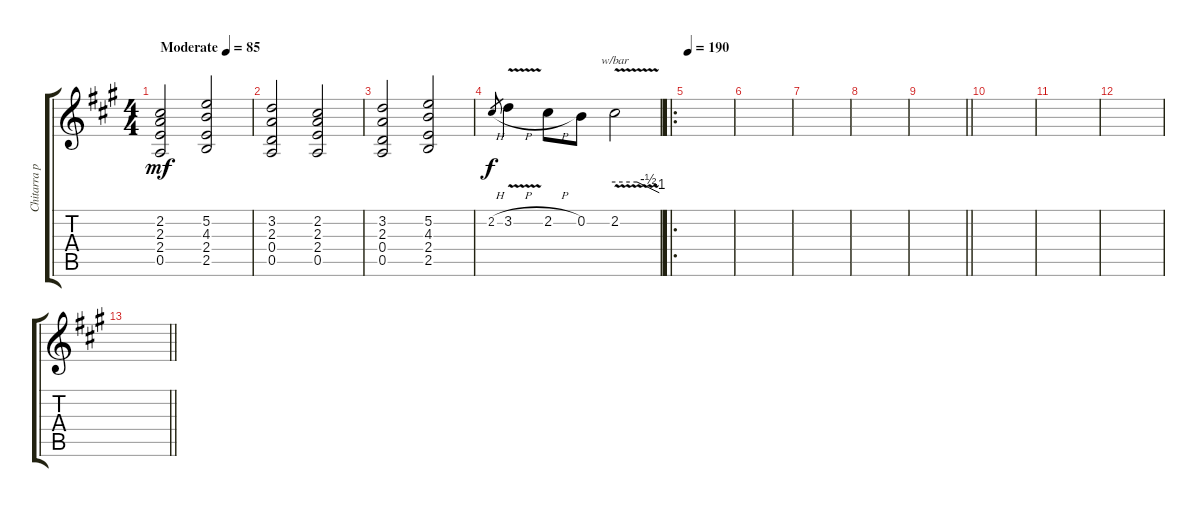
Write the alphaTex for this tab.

\track ("Chitarra principale" "Chitarra p") {instrument distortionguitar}
\staff {score tabs}
\tuning (E4 B3 G3 D3 A2 E2) {hide}
\ts (4 4)
\tempo (85 "Moderate")
\clef g2
\ks a
(2.2 2.3 2.4 0.5).2{dy mf instrument distortionguitar} (5.2 4.3 2.4 2.5).2 |
(3.2 2.3 0.4 0.5).2 (2.2 2.3 2.4 0.5).2 |
(3.2 2.3 0.4 0.5).2 (5.2 4.3 2.4 2.5).2 |
2.2{h}.8{gr dy f} 3.2{v h}.4 2.2{h}.8 0.2.8 2.2{v}.2{tbe (custom default 0 0 30 0 45 -2 60 -4)} |
\ro
\tempo 190
|
|
|
|
\barLineRight lightlight
|
|
|
|
\barLineRight lightlight
